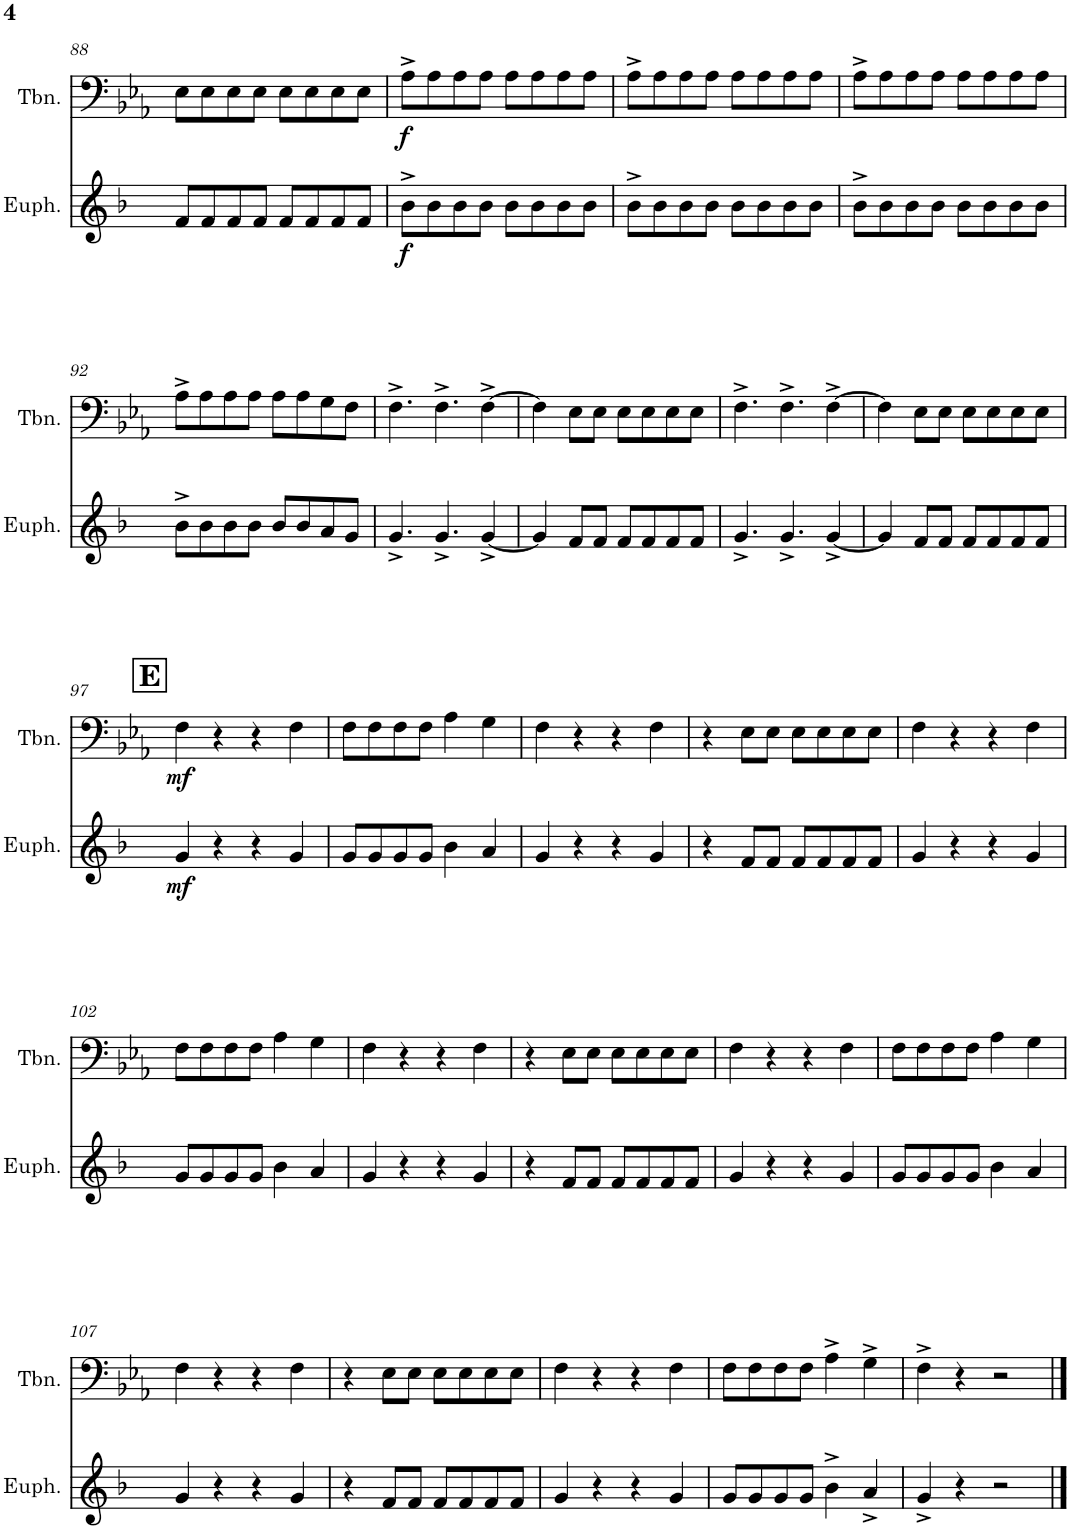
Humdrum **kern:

**kern	**dynam	**kern	**dynam
*part2	*part2	*part1	*part1
*staff2	*staff2	*staff1	*staff1
*I"Euphonium	*	*I"Trombone	*
*I'Euph.	*	*I'Tbn.	*
!!LO:PB:g=z
*clefG2	*	*clefF4	*
*Trd8c14	*	*	*
*k[b-]	*	*k[b-e-a-]	*
*M4/4	*	*M4/4	*
=88	=88	=88	=88
8f/L	.	8E-\L	.
8f/	.	8E-\	.
8f/	.	8E-\	.
8f/J	.	8E-\J	.
8f/L	.	8E-\L	.
8f/	.	8E-\	.
8f/	.	8E-\	.
8f/J	.	8E-\J	.
=89	=89	=89	=89
!	!LO:DY:b	!	!LO:DY:b
8b-^\L	f	8A-^\L	f
8b-\	.	8A-\	.
8b-\	.	8A-\	.
8b-\J	.	8A-\J	.
8b-\L	.	8A-\L	.
8b-\	.	8A-\	.
8b-\	.	8A-\	.
8b-\J	.	8A-\J	.
=90	=90	=90	=90
8b-^\L	.	8A-^\L	.
8b-\	.	8A-\	.
8b-\	.	8A-\	.
8b-\J	.	8A-\J	.
8b-\L	.	8A-\L	.
8b-\	.	8A-\	.
8b-\	.	8A-\	.
8b-\J	.	8A-\J	.
=91	=91	=91	=91
8b-^\L	.	8A-^\L	.
8b-\	.	8A-\	.
8b-\	.	8A-\	.
8b-\J	.	8A-\J	.
8b-\L	.	8A-\L	.
8b-\	.	8A-\	.
8b-\	.	8A-\	.
8b-\J	.	8A-\J	.
!!LO:LB:g=z
=92	=92	=92	=92
8b-^\L	.	8A-^\L	.
8b-\	.	8A-\	.
8b-\	.	8A-\	.
8b-\J	.	8A-\J	.
8b-/L	.	8A-\L	.
8b-/	.	8A-\	.
8a/	.	8G\	.
8g/J	.	8F\J	.
=93	=93	=93	=93
4.g^/	.	4.F^\	.
4.g^/	.	4.F^\	.
[4g^/	.	[4F^\	.
=94	=94	=94	=94
4g/]	.	4F\]	.
8f/L	.	8E-\L	.
8f/J	.	8E-\J	.
8f/L	.	8E-\L	.
8f/	.	8E-\	.
8f/	.	8E-\	.
8f/J	.	8E-\J	.
=95	=95	=95	=95
4.g^/	.	4.F^\	.
4.g^/	.	4.F^\	.
[4g^/	.	[4F^\	.
=96	=96	=96	=96
4g/]	.	4F\]	.
8f/L	.	8E-\L	.
8f/J	.	8E-\J	.
8f/L	.	8E-\L	.
8f/	.	8E-\	.
8f/	.	8E-\	.
8f/J	.	8E-\J	.
!!LO:LB:g=z
!!LO:REH:place=s1:a:B:cj:fs=14:t=E
=97	=97	=97	=97
!	!LO:DY:b	!	!LO:DY:b
4g/	mf	4F\	mf
4r	.	4r	.
4r	.	4r	.
4g/	.	4F\	.
=98	=98	=98	=98
8g/L	.	8F\L	.
8g/	.	8F\	.
8g/	.	8F\	.
8g/J	.	8F\J	.
4b-\	.	4A-\	.
4a/	.	4G\	.
=99	=99	=99	=99
4g/	.	4F\	.
4r	.	4r	.
4r	.	4r	.
4g/	.	4F\	.
=100	=100	=100	=100
4r	.	4r	.
8f/L	.	8E-\L	.
8f/J	.	8E-\J	.
8f/L	.	8E-\L	.
8f/	.	8E-\	.
8f/	.	8E-\	.
8f/J	.	8E-\J	.
=101	=101	=101	=101
4g/	.	4F\	.
4r	.	4r	.
4r	.	4r	.
4g/	.	4F\	.
!!LO:LB:g=z
=102	=102	=102	=102
8g/L	.	8F\L	.
8g/	.	8F\	.
8g/	.	8F\	.
8g/J	.	8F\J	.
4b-\	.	4A-\	.
4a/	.	4G\	.
=103	=103	=103	=103
4g/	.	4F\	.
4r	.	4r	.
4r	.	4r	.
4g/	.	4F\	.
=104	=104	=104	=104
4r	.	4r	.
8f/L	.	8E-\L	.
8f/J	.	8E-\J	.
8f/L	.	8E-\L	.
8f/	.	8E-\	.
8f/	.	8E-\	.
8f/J	.	8E-\J	.
=105	=105	=105	=105
4g/	.	4F\	.
4r	.	4r	.
4r	.	4r	.
4g/	.	4F\	.
=106	=106	=106	=106
8g/L	.	8F\L	.
8g/	.	8F\	.
8g/	.	8F\	.
8g/J	.	8F\J	.
4b-\	.	4A-\	.
4a/	.	4G\	.
!!LO:LB:g=z
=107	=107	=107	=107
4g/	.	4F\	.
4r	.	4r	.
4r	.	4r	.
4g/	.	4F\	.
=108	=108	=108	=108
4r	.	4r	.
8f/L	.	8E-\L	.
8f/J	.	8E-\J	.
8f/L	.	8E-\L	.
8f/	.	8E-\	.
8f/	.	8E-\	.
8f/J	.	8E-\J	.
=109	=109	=109	=109
4g/	.	4F\	.
4r	.	4r	.
4r	.	4r	.
4g/	.	4F\	.
=110	=110	=110	=110
8g/L	.	8F\L	.
8g/	.	8F\	.
8g/	.	8F\	.
8g/J	.	8F\J	.
4b-^\	.	4A-^\	.
4a^/	.	4G^\	.
=111	=111	=111	=111
4g^/	.	4F^\	.
4r	.	4r	.
2r	.	2r	.
==	==	==	==
*-	*-	*-	*-
